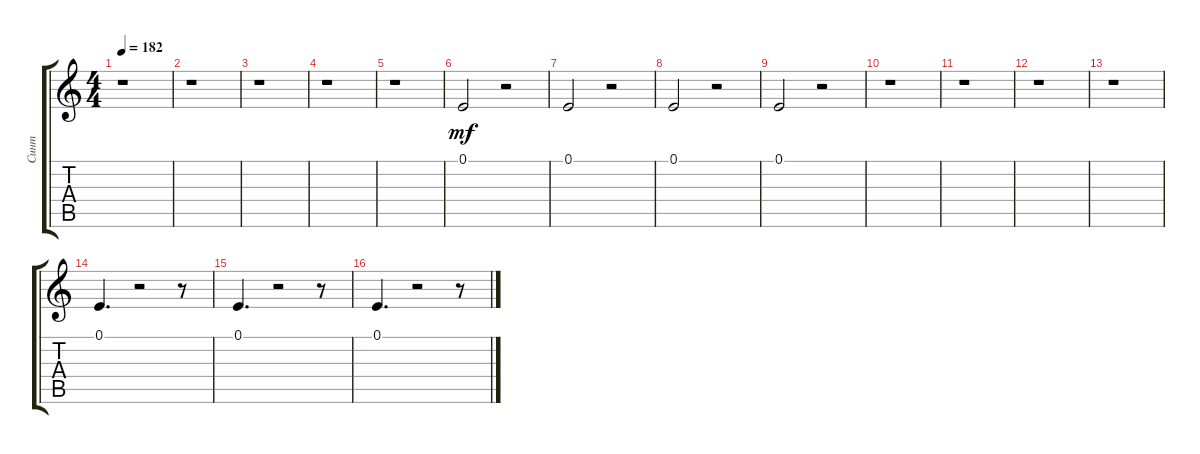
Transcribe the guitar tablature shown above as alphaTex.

\track ("Синт" "Синт") {instrument fx2soundtrack}
\staff {score tabs}
\tuning (E4 B3 G3 D3 A2 E2) {hide}
\ts (4 4)
\tempo 182
\clef g2
\ks c
r.1{dy mf} |
r.1 |
r.1 |
r.1 |
r.1 |
0.1.2 r.2 |
0.1.2 r.2 |
0.1.2 r.2 |
0.1.2 r.2 |
r.1 |
r.1 |
r.1 |
r.1 |
0.1.4{d} r.2 r.8 |
0.1.4{d} r.2 r.8 |
0.1.4{d} r.2 r.8
